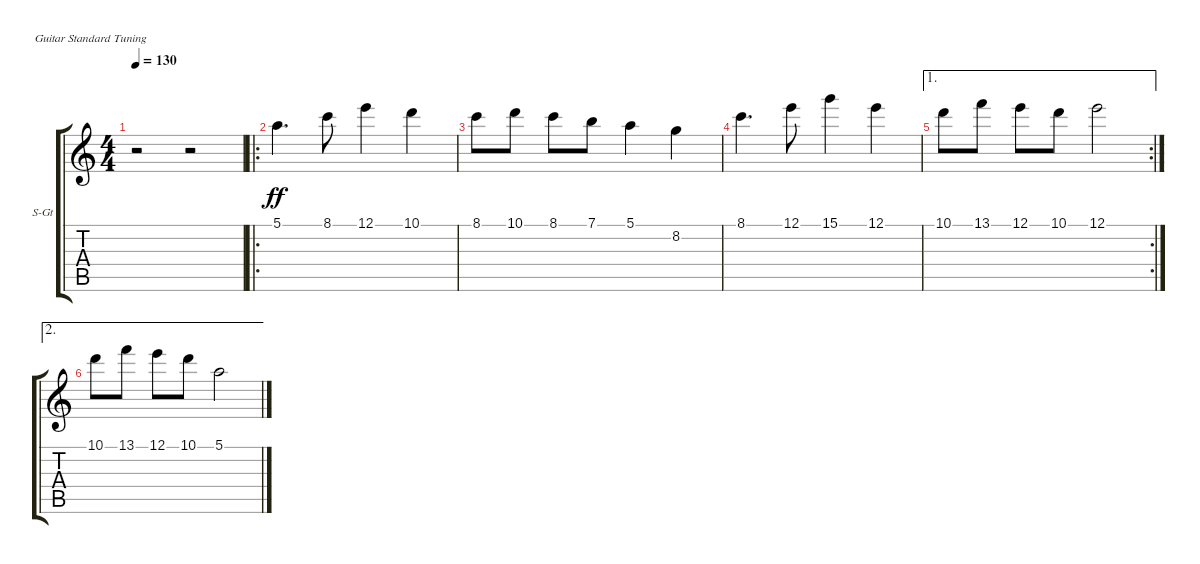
\bracketExtendMode groupsimilarinstruments
\firstSystemTrackNameOrientation horizontal
\otherSystemsTrackNameOrientation horizontal
\track ("Accordeon" "S-Gt") {instrument accordion}
\staff {score tabs}
\tuning (E4 B3 G3 D3 A2 E2)
\displaytranspose 12
\ts (4 4)
\tempo 130
\clef g2
\ks c
r.2{dy ff} r.2 |
\ro
5.1.4{d} 8.1.8 12.1.4 10.1.4 |
8.1.8 10.1.8 8.1.8 7.1.8 5.1.4 8.2.4 |
8.1.4{d} 12.1.8 15.1.4 12.1.4 |
\ae 1
\rc 2
10.1.8 13.1.8 12.1.8 10.1.8 12.1.2 |
\ae 2
10.1.8 13.1.8 12.1.8 10.1.8 5.1.2
